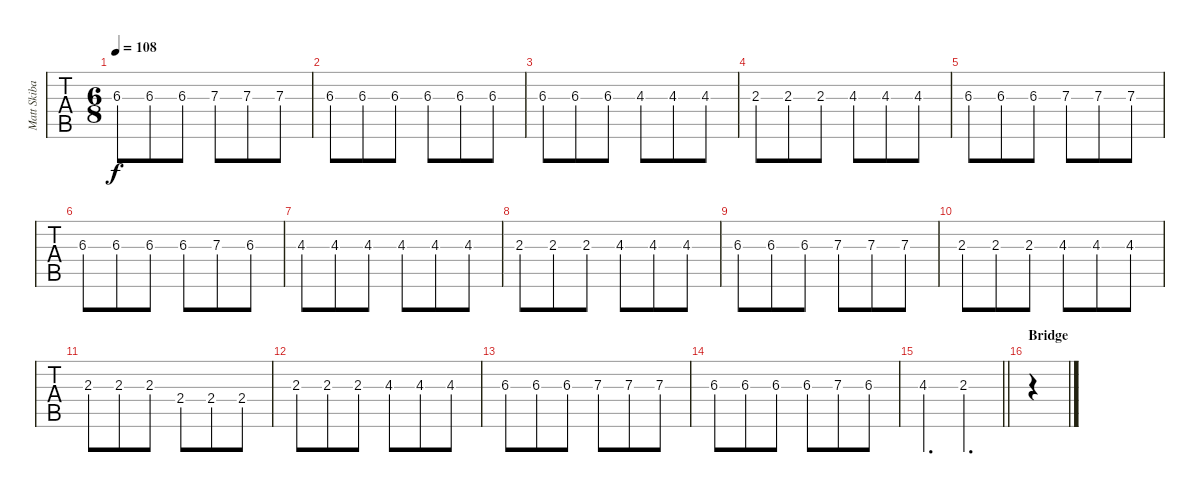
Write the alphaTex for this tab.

\track ("Matt Skiba - Guitar Two" "Matt Skiba") {instrument distortionguitar}
\staff {tabs}
\tuning (E4 B3 G3 D3 A2 E2) {hide}
\ts (6 8)
\tempo 108
\clef g2
\ks a
6.3.8{dy f} 6.3.8 6.3.8 7.3.8 7.3.8 7.3.8 |
6.3.8 6.3.8 6.3.8 6.3.8 6.3.8 6.3.8 |
6.3.8 6.3.8 6.3.8 4.3.8 4.3.8 4.3.8 |
2.3.8 2.3.8 2.3.8 4.3.8 4.3.8 4.3.8 |
6.3.8 6.3.8 6.3.8 7.3.8 7.3.8 7.3.8 |
6.3.8 6.3.8 6.3.8 6.3.8 7.3.8 6.3.8 |
4.3.8 4.3.8 4.3.8 4.3.8 4.3.8 4.3.8 |
2.3.8 2.3.8 2.3.8 4.3.8 4.3.8 4.3.8 |
6.3.8 6.3.8 6.3.8 7.3.8 7.3.8 7.3.8 |
2.3.8 2.3.8 2.3.8 4.3.8 4.3.8 4.3.8 |
2.3.8 2.3.8 2.3.8 2.4.8 2.4.8 2.4.8 |
2.3.8 2.3.8 2.3.8 4.3.8 4.3.8 4.3.8 |
6.3.8 6.3.8 6.3.8 7.3.8 7.3.8 7.3.8 |
6.3.8 6.3.8 6.3.8 6.3.8 7.3.8 6.3.8 |
\barLineRight lightlight
4.3.4{d} 2.3.4{d} |
\section ("" "Bridge")
